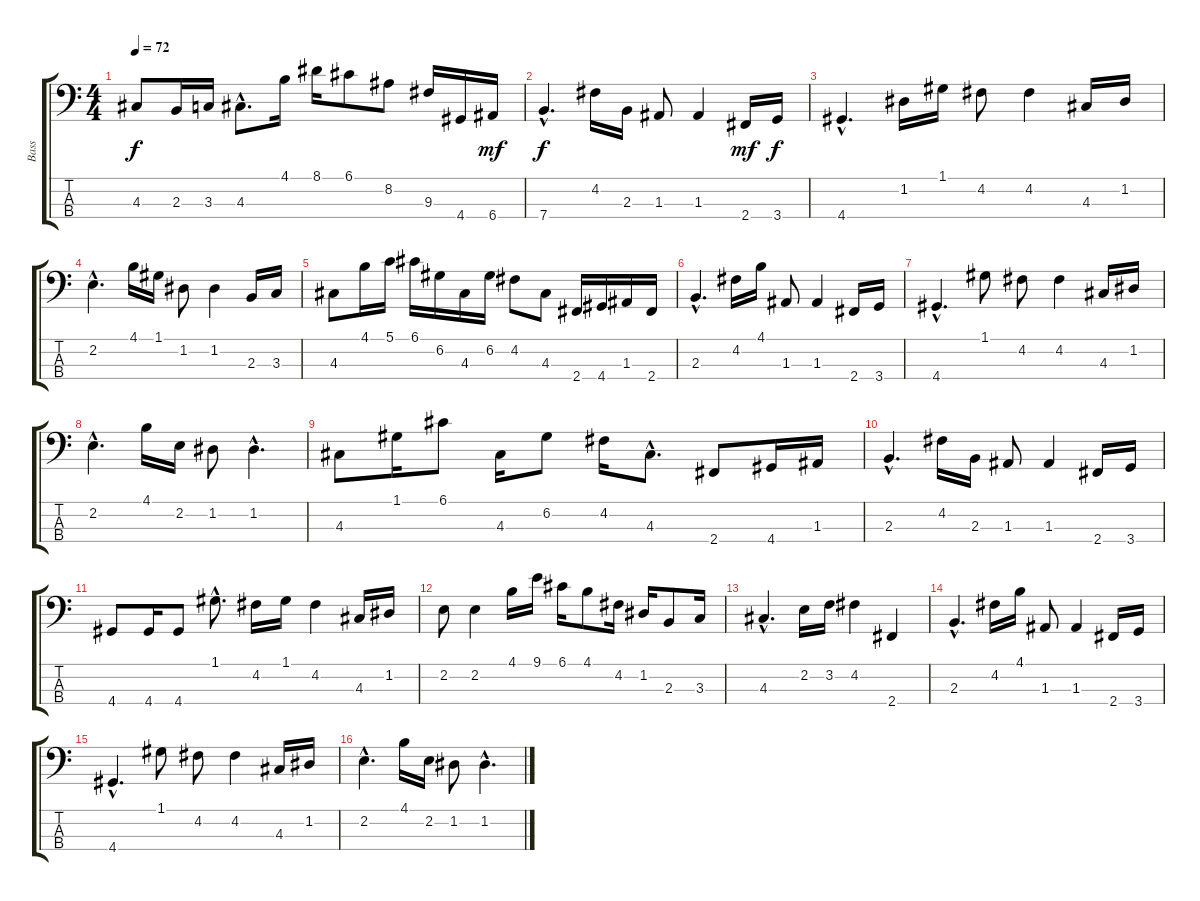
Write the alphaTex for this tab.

\track ("Bass" "Bass") {instrument slapbass2}
\staff {score tabs}
\tuning (G2 D2 A1 E1) {hide}
\ts (4 4)
\tempo 72
\clef f4
\ks c
4.3.8{dy f} 2.3.16 3.3.16 4.3{hac}.8{d} 4.1.16 8.1.16 6.1.8 8.2.8 9.3.16 4.4.16 6.4.16{dy mf} |
7.4{hac}.4{d dy f} 4.2.16 2.3.16 1.3.8 1.3.4 2.4.16{dy mf} 3.4.16{dy f} |
4.4{hac}.4{d} 1.2.16 1.1.16 4.2.8 4.2.4 4.3.16 1.2.16 |
2.2{hac}.4{d} 4.1.16 1.1.16 1.2.8 1.2.4 2.3.16 3.3.16 |
4.3.8 4.1.16 5.1.16 6.1.16 6.2.16 4.3.16 6.2.16 4.2.8 4.3.8 2.4.16 4.4.16 1.3.16 2.4.16 |
2.3{hac}.4{d} 4.2.16 4.1.16 1.3.8 1.3.4 2.4.16 3.4.16 |
4.4{hac}.4{d} 1.1.8 4.2.8 4.2.4 4.3.16 1.2.16 |
2.2{hac}.4{d} 4.1.16 2.2.16 1.2.8 1.2{hac}.4{d} |
4.3.8 1.1.16 6.1.8 4.3.16 6.2.8 4.2.16 4.3{hac}.8{d} 2.4.8 4.4.16 1.3.16 |
2.3{hac}.4{d} 4.2.16 2.3.16 1.3.8 1.3.4 2.4.16 3.4.16 |
4.4.8 4.4.16 4.4.8 1.1{hac}.8{d} 4.2.16 1.1.16 4.2.4 4.3.16 1.2.16 |
2.2.8 2.2.4 4.1.16 9.1.16 6.1.16 4.1.8 4.2.16 1.2.16 2.3.8 3.3.16 |
4.3{hac}.4{d} 2.2.16 3.2.16 4.2.4 2.4.4 |
2.3{hac}.4{d} 4.2.16 4.1.16 1.3.8 1.3.4 2.4.16 3.4.16 |
4.4{hac}.4{d} 1.1.8 4.2.8 4.2.4 4.3.16 1.2.16 |
2.2{hac}.4{d} 4.1.16 2.2.16 1.2.8 1.2{hac}.4{d}
